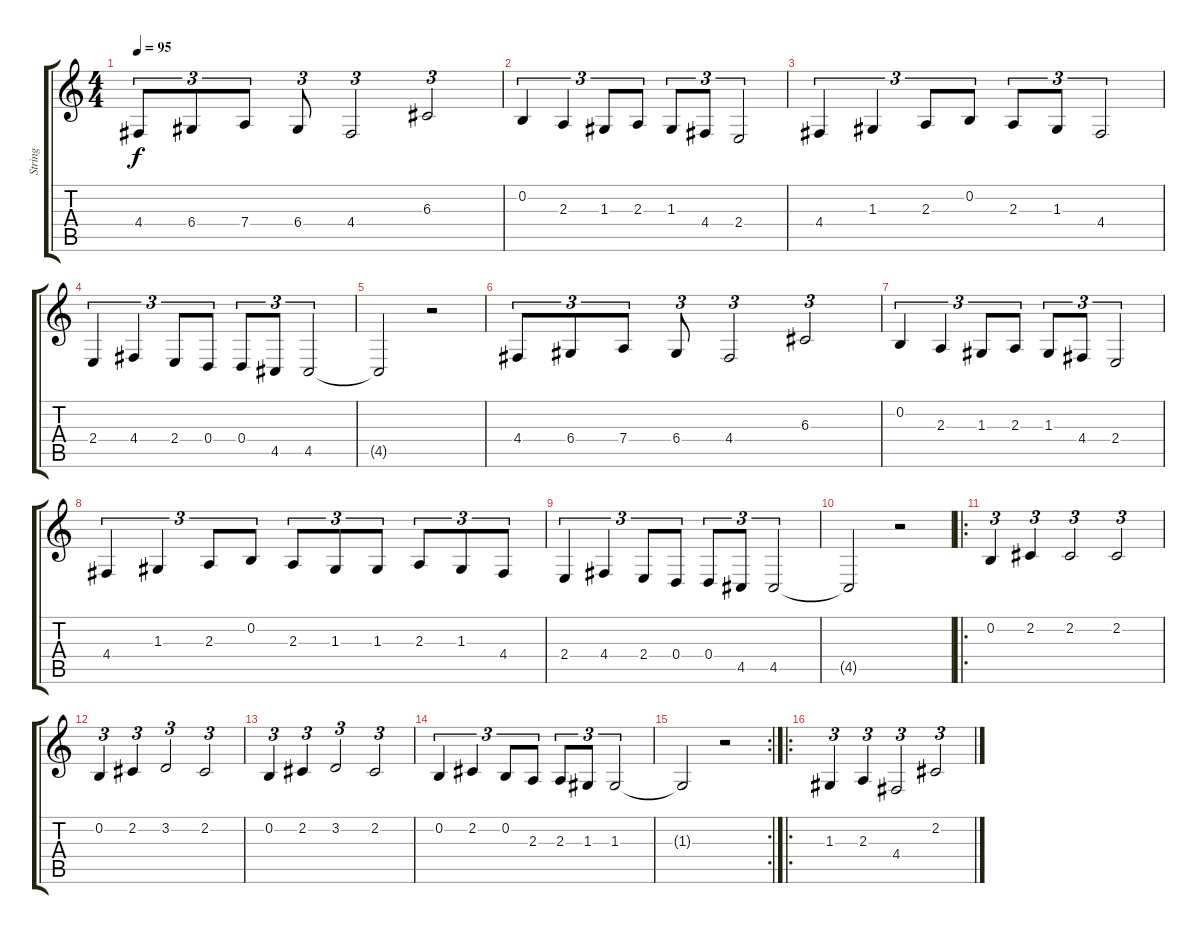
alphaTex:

\track ("String" "String") {instrument stringensemble1}
\staff {score tabs}
\tuning (E4 B3 G3 D3 A2 E2) {hide}
\ts (4 4)
\tempo 95
\clef g2
\ks c
4.4.8{tu (3 2) dy f} 6.4.8{tu (3 2)} 7.4.8{tu (3 2)} 6.4.8{tu (3 2)} 4.4.2{tu (3 2)} 6.3.2{tu (3 2)} |
0.2.4{tu (3 2)} 2.3.4{tu (3 2)} 1.3.8{tu (3 2)} 2.3.8{tu (3 2)} 1.3.8{tu (3 2)} 4.4.8{tu (3 2)} 2.4.2{tu (3 2)} |
4.4.4{tu (3 2)} 1.3.4{tu (3 2)} 2.3.8{tu (3 2)} 0.2.8{tu (3 2)} 2.3.8{tu (3 2)} 1.3.8{tu (3 2)} 4.4.2{tu (3 2)} |
2.4.4{tu (3 2)} 4.4.4{tu (3 2)} 2.4.8{tu (3 2)} 0.4.8{tu (3 2)} 0.4.8{tu (3 2)} 4.5.8{tu (3 2)} 4.5.2{tu (3 2)} |
4.5{t}.2 r.2 |
4.4.8{tu (3 2)} 6.4.8{tu (3 2)} 7.4.8{tu (3 2)} 6.4.8{tu (3 2)} 4.4.2{tu (3 2)} 6.3.2{tu (3 2)} |
0.2.4{tu (3 2)} 2.3.4{tu (3 2)} 1.3.8{tu (3 2)} 2.3.8{tu (3 2)} 1.3.8{tu (3 2)} 4.4.8{tu (3 2)} 2.4.2{tu (3 2)} |
4.4.4{tu (3 2)} 1.3.4{tu (3 2)} 2.3.8{tu (3 2)} 0.2.8{tu (3 2)} 2.3.8{tu (3 2)} 1.3.8{tu (3 2)} 1.3.8{tu (3 2)} 2.3.8{tu (3 2)} 1.3.8{tu (3 2)} 4.4.8{tu (3 2)} |
2.4.4{tu (3 2)} 4.4.4{tu (3 2)} 2.4.8{tu (3 2)} 0.4.8{tu (3 2)} 0.4.8{tu (3 2)} 4.5.8{tu (3 2)} 4.5.2{tu (3 2)} |
4.5{t}.2 r.2 |
\ro
0.2.4{tu (3 2)} 2.2.4{tu (3 2)} 2.2.2{tu (3 2)} 2.2.2{tu (3 2)} |
0.2.4{tu (3 2)} 2.2.4{tu (3 2)} 3.2.2{tu (3 2)} 2.2.2{tu (3 2)} |
0.2.4{tu (3 2)} 2.2.4{tu (3 2)} 3.2.2{tu (3 2)} 2.2.2{tu (3 2)} |
0.2.4{tu (3 2)} 2.2.4{tu (3 2)} 0.2.8{tu (3 2)} 2.3.8{tu (3 2)} 2.3.8{tu (3 2)} 1.3.8{tu (3 2)} 1.3.2{tu (3 2)} |
\rc 2
1.3{t}.2 r.2 |
\ro
1.3.4{tu (3 2)} 2.3.4{tu (3 2)} 4.4.2{tu (3 2)} 2.2.2{tu (3 2)}
